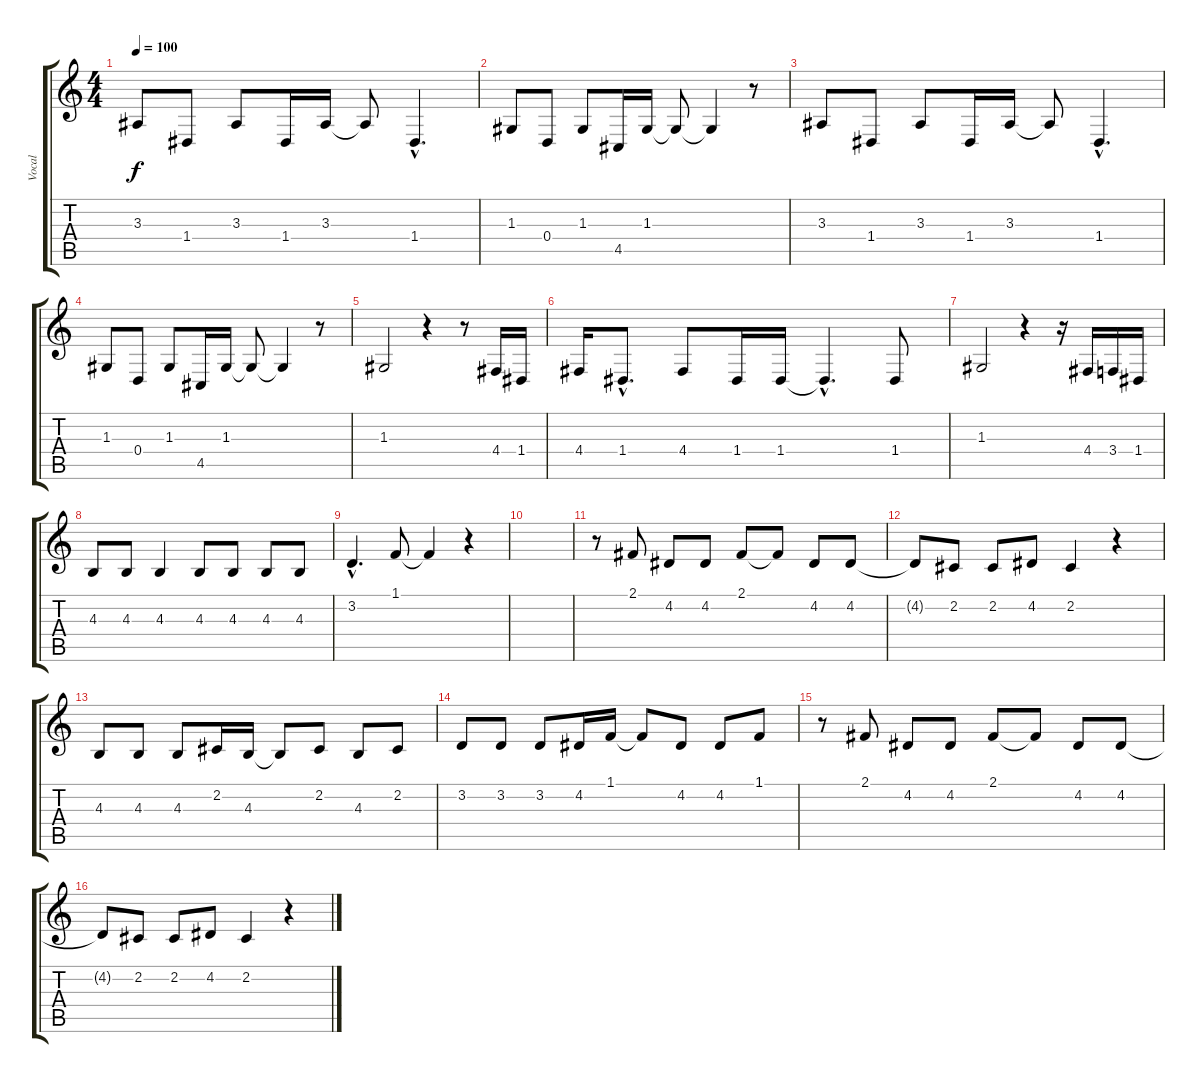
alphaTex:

\track ("Vocal" "Vocal") {instrument tangoaccordion}
\staff {score tabs}
\tuning (E4 B3 G3 D3 A2 E2) {hide}
\ts (4 4)
\tempo 100
\clef g2
\ks c
3.3.8{dy f} 1.4.8 3.3.8 1.4.16 3.3.16 3.3{t}.8 1.4{hac}.4{d} |
1.3.8 0.4.8 1.3.8 4.5.16 1.3.16 1.3{t}.8 1.3{t}.4 r.8 |
3.3.8 1.4.8 3.3.8 1.4.16 3.3.16 3.3{t}.8 1.4{hac}.4{d} |
1.3.8 0.4.8 1.3.8 4.5.16 1.3.16 1.3{t}.8 1.3{t}.4 r.8 |
1.3.2 r.4 r.8 4.4.16 1.4.16 |
4.4.16 1.4{hac}.8{d} 4.4.8 1.4.16 1.4.16 1.4{hac t}.4{d} 1.4.8 |
1.3.2 r.4 r.16 4.4.16 3.4.16 1.4.16 |
4.3.8 4.3.8 4.3.4 4.3.8 4.3.8 4.3.8 4.3.8 |
3.2{hac}.4{d} 1.1.8 1.1{t}.4 r.4 |
|
r.8 2.1.8 4.2.8 4.2.8 2.1.8 2.1{t}.8 4.2.8 4.2.8 |
4.2{t}.8 2.2.8 2.2.8 4.2.8 2.2.4 r.4 |
4.3.8 4.3.8 4.3.8 2.2.16 4.3.16 4.3{t}.8 2.2.8 4.3.8 2.2.8 |
3.2.8 3.2.8 3.2.8 4.2.16 1.1.16 1.1{t}.8 4.2.8 4.2.8 1.1.8 |
r.8 2.1.8 4.2.8 4.2.8 2.1.8 2.1{t}.8 4.2.8 4.2.8 |
4.2{t}.8 2.2.8 2.2.8 4.2.8 2.2.4 r.4
